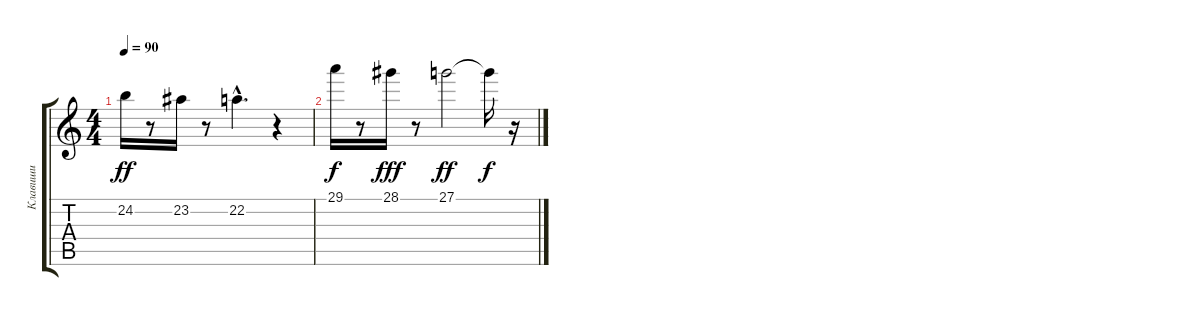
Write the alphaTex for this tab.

\track ("Клавиши" "Клавиши") {instrument tinklebell}
\staff {score tabs}
\tuning (E4 B3 G3 D3 A2 E2) {hide}
\ts (4 4)
\tempo 90
\clef g2
\ks c
24.2.16{dy ff volume 4} r.8 23.2.16{volume 3} r.8 22.2{hac}.4{d volume 3} r.4 |
29.1.16{dy f volume 2} r.8 28.1.16{dy fff volume 2} r.8 27.1.2{dy ff volume 2} 27.1{t}.16{dy f} r.16
